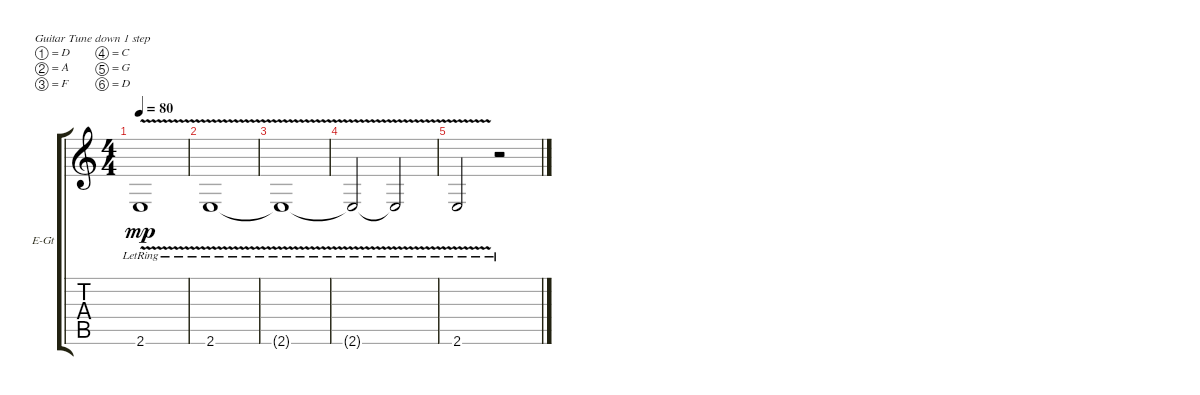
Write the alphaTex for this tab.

\defaultSystemsLayout 4
\bracketExtendMode groupsimilarinstruments
\firstSystemTrackNameOrientation horizontal
\otherSystemsTrackNameOrientation horizontal
\track ("Intro Synth" "E-Gt") {instrument distortionguitar}
\staff {score tabs}
\tuning (D4 A3 F3 C3 G2 D2)
\ts (4 4)
\tempo 80
\clef g2
\ks c
2.6{v lr}.1{dy mp instrument distortionguitar} |
\scale
0.485477 2.6{v lr}.1 |
\scale
0.257261 2.6{v lr t}.1 |
2.6{v lr t}.2 2.6{v lr t}.2 |
\scale
0.257261 2.6{v lr}.2 r.2 |
\scale
0.333333 |
\scale
0.333333 |
\scale
0.333333 |
\scale
0.333333 |
\scale
0.333333 |
\scale
0.333333 |
\scale
0.333333 |
\scale
0.333333 |
\scale
0.333333 |
\scale
0.333333 |
\scale
0.333333
